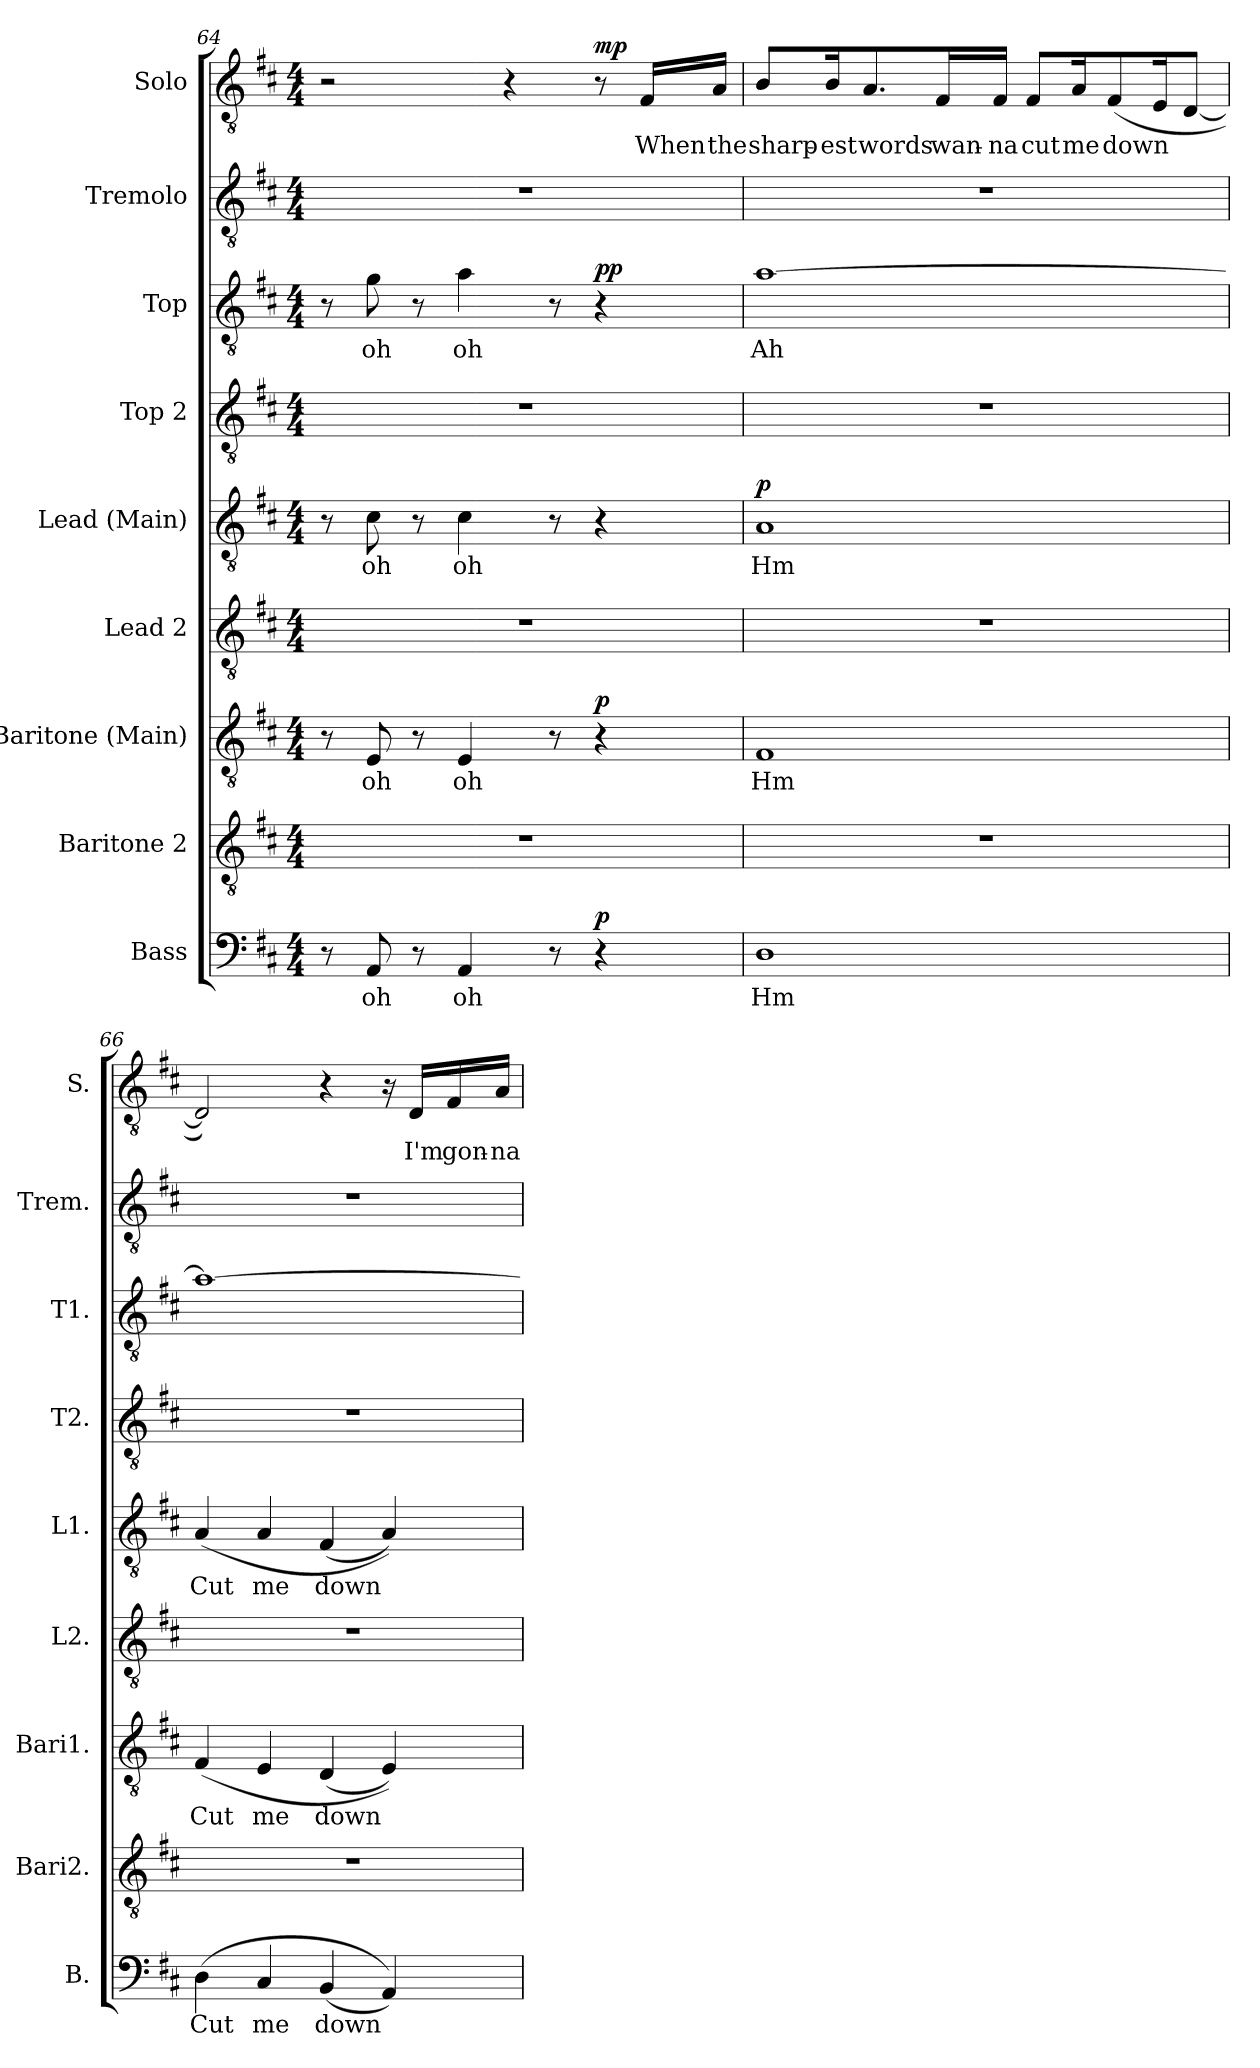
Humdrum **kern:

**kern	**text	**dynam	**kern	**kern	**text	**dynam	**kern	**kern	**text	**dynam	**kern	**kern	**text	**dynam	**kern	**kern	**text	**dynam
*part9	*part9	*part9	*part8	*part7	*part7	*part7	*part6	*part5	*part5	*part5	*part4	*part3	*part3	*part3	*part2	*part1	*part1	*part1
*staff9	*staff9	*staff9	*staff8	*staff7	*staff7	*staff7	*staff6	*staff5	*staff5	*staff5	*staff4	*staff3	*staff3	*staff3	*staff2	*staff1	*staff1	*staff1
*I"Bass	*	*	*I"Baritone 2	*I"Baritone (Main)	*	*	*I"Lead 2	*I"Lead (Main)	*	*	*I"Top 2	*I"Top	*	*	*I"Tremolo	*I"Solo	*	*
*I'B.	*	*	*I'Bari2.	*I'Bari1.	*	*	*I'L2.	*I'L1.	*	*	*I'T2.	*I'T1.	*	*	*I'Trem.	*I'S.	*	*
!!LO:PB:g=z
*clefF4	*	*	*clefGv2	*clefGv2	*	*	*clefGv2	*clefGv2	*	*	*clefGv2	*clefGv2	*	*	*clefGv2	*clefGv2	*	*
*k[f#c#]	*	*	*k[f#c#]	*k[f#c#]	*	*	*k[f#c#]	*k[f#c#]	*	*	*k[f#c#]	*k[f#c#]	*	*	*k[f#c#]	*k[f#c#]	*	*
*M4/4	*	*	*M4/4	*M4/4	*	*	*M4/4	*M4/4	*	*	*M4/4	*M4/4	*	*	*M4/4	*M4/4	*	*
=64	=64	=64	=64	=64	=64	=64	=64	=64	=64	=64	=64	=64	=64	=64	=64	=64	=64	=64
8r	.	.	1r	8r	.	.	1r	8r	.	.	1r	8r	.	.	1r	2r	.	.
!	!LO:LY:b	!	!	!	!LO:LY:b	!	!	!	!LO:LY:b	!	!	!	!LO:LY:b	!	!	!	!	!
8AA/	oh	.	.	8E/	oh	.	.	8c#\	oh	.	.	8g\	oh	.	.	.	.	.
8r	.	.	.	8r	.	.	.	8r	.	.	.	8r	.	.	.	.	.	.
!	!LO:LY:b	!	!	!	!LO:LY:b	!	!	!	!LO:LY:b	!	!	!	!LO:LY:b	!	!	!	!	!
4AA/	oh	.	.	4E/	oh	.	.	4c#\	oh	.	.	4a\	oh	.	.	.	.	.
.	.	.	.	.	.	.	.	.	.	.	.	.	.	.	.	4r	.	.
8r	.	.	.	8r	.	.	.	8r	.	.	.	8r	.	.	.	.	.	.
!	!	!LO:DY:b	!	!	!	!LO:DY:b	!	!	!	!	!	!	!	!LO:DY:b	!	!	!	!LO:DY:b
4r	.	p	.	4r	.	p	.	4r	.	.	.	4r	.	pp	.	8r	.	mp
!	!	!	!	!	!	!	!	!	!	!	!	!	!	!	!	!	!LO:LY:b	!
.	.	.	.	.	.	.	.	.	.	.	.	.	.	.	.	16F#/LL	When	.
!	!	!	!	!	!	!	!	!	!	!	!	!	!	!	!	!	!LO:LY:b	!
.	.	.	.	.	.	.	.	.	.	.	.	.	.	.	.	16A/JJ	the	.
=65	=65	=65	=65	=65	=65	=65	=65	=65	=65	=65	=65	=65	=65	=65	=65	=65	=65	=65
!	!LO:LY:b	!	!	!	!LO:LY:b	!	!	!	!LO:LY:b	!LO:DY:b	!	!	!LO:LY:b	!	!	!	!LO:LY:b	!
1D	Hm	.	1r	1F#	Hm	.	1r	1A	Hm	p	1r	[1a	Ah	.	1r	8B/L	sharp-	.
!	!	!	!	!	!	!	!	!	!	!	!	!	!	!	!	!	!LO:LY:b	!
.	.	.	.	.	.	.	.	.	.	.	.	.	.	.	.	16B/K	-est	.
!	!	!	!	!	!	!	!	!	!	!	!	!	!	!	!	!	!LO:LY:b	!
.	.	.	.	.	.	.	.	.	.	.	.	.	.	.	.	8.A/	words	.
!	!	!	!	!	!	!	!	!	!	!	!	!	!	!	!	!	!LO:LY:b	!
.	.	.	.	.	.	.	.	.	.	.	.	.	.	.	.	16F#/L	wan-	.
!	!	!	!	!	!	!	!	!	!	!	!	!	!	!	!	!	!LO:LY:b	!
.	.	.	.	.	.	.	.	.	.	.	.	.	.	.	.	16F#/JJ	-na	.
!	!	!	!	!	!	!	!	!	!	!	!	!	!	!	!	!	!LO:LY:b	!
.	.	.	.	.	.	.	.	.	.	.	.	.	.	.	.	8F#/L	cut	.
!	!	!	!	!	!	!	!	!	!	!	!	!	!	!	!	!	!LO:LY:b	!
.	.	.	.	.	.	.	.	.	.	.	.	.	.	.	.	16A/K	me	.
!	!	!	!	!	!	!	!	!	!	!	!	!	!	!	!	!	!LO:LY:b	!
.	.	.	.	.	.	.	.	.	.	.	.	.	.	.	.	(<8F#/	down	.
.	.	.	.	.	.	.	.	.	.	.	.	.	.	.	.	16E/K	.	.
.	.	.	.	.	.	.	.	.	.	.	.	.	.	.	.	[8D/J	.	.
=66	=66	=66	=66	=66	=66	=66	=66	=66	=66	=66	=66	=66	=66	=66	=66	=66	=66	=66
!	!LO:LY:b	!	!	!	!LO:LY:b	!	!	!	!LO:LY:b	!	!	!	!	!	!	!	!	!
(>4D\	Cut	.	1r	(<4F#/	Cut	.	1r	(<4A/	Cut	.	1r	1a_	.	.	1r	2D/])	.	.
!	!LO:LY:b	!	!	!	!LO:LY:b	!	!	!	!LO:LY:b	!	!	!	!	!	!	!	!	!
4C#/	me	.	.	4E/	me	.	.	4A/	me	.	.	.	.	.	.	.	.	.
!	!LO:LY:b	!	!	!	!LO:LY:b	!	!	!	!LO:LY:b	!	!	!	!	!	!	!	!	!
(<4BB/	down	.	.	(<4D/	down	.	.	(<4F#/	down	.	.	.	.	.	.	4r	.	.
4AA/))	.	.	.	4E/))	.	.	.	4A/))	.	.	.	.	.	.	.	16r	.	.
!	!	!	!	!	!	!	!	!	!	!	!	!	!	!	!	!	!LO:LY:b	!
.	.	.	.	.	.	.	.	.	.	.	.	.	.	.	.	16D/LL	I'm	.
!	!	!	!	!	!	!	!	!	!	!	!	!	!	!	!	!	!LO:LY:b	!
.	.	.	.	.	.	.	.	.	.	.	.	.	.	.	.	16F#/	gon-	.
!	!	!	!	!	!	!	!	!	!	!	!	!	!	!	!	!	!LO:LY:b	!
.	.	.	.	.	.	.	.	.	.	.	.	.	.	.	.	16A/JJ	-na	.
=	=	=	=	=	=	=	=	=	=	=	=	=	=	=	=	=	=	=
*-	*-	*-	*-	*-	*-	*-	*-	*-	*-	*-	*-	*-	*-	*-	*-	*-	*-	*-
